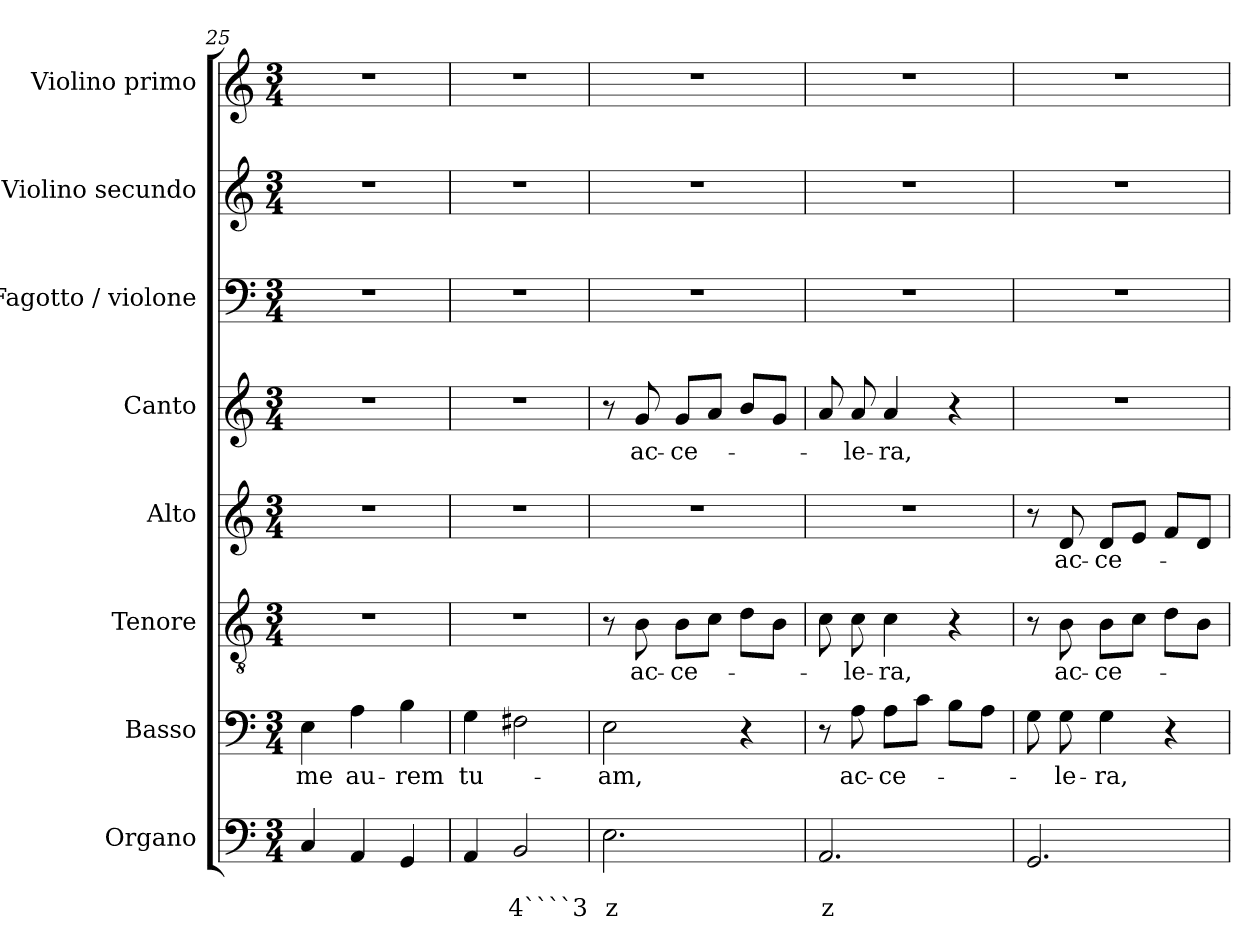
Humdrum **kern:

**kern	**text	**text	**kern	**text	**kern	**text	**kern	**text	**kern	**text	**kern	**kern	**kern
*part8	*part8	*part8	*part7	*part7	*part6	*part6	*part5	*part5	*part4	*part4	*part3	*part2	*part1
*staff8	*staff8	*staff8	*staff7	*staff7	*staff6	*staff6	*staff5	*staff5	*staff4	*staff4	*staff3	*staff2	*staff1
*I"Organo	*	*	*I"Basso	*	*I"Tenore	*	*I"Alto	*	*I"Canto	*	*I"Fagotto / violone	*I"Violino secundo	*I"Violino primo
*I'Org	*	*	*I'B	*	*I'T	*	*I'A	*	*I'C	*	*I'Vne	*I'V2	*I'V1
*clefF4	*	*	*clefF4	*	*clefGv2	*	*clefG2	*	*clefG2	*	*clefF4	*clefG2	*clefG2
*k[]	*	*	*k[]	*	*k[]	*	*k[]	*	*k[]	*	*k[]	*k[]	*k[]
*C:	*	*	*C:	*	*C:	*	*C:	*	*C:	*	*C:	*C:	*C:
*M3/4	*	*	*M3/4	*	*M3/4	*	*M3/4	*	*M3/4	*	*M3/4	*M3/4	*M3/4
=25	=25	=25	=25	=25	=25	=25	=25	=25	=25	=25	=25	=25	=25
!	!	!	!	!LO:LY:b	!	!	!	!	!	!	!	!	!
4C/	.	.	4E\	me	2.r	.	2.r	.	2.r	.	2.r	2.r	2.r
!	!	!	!	!LO:LY:b	!	!	!	!	!	!	!	!	!
4AA/	.	.	4A\	au-	.	.	.	.	.	.	.	.	.
!	!	!	!	!LO:LY:b	!	!	!	!	!	!	!	!	!
4GG/	.	.	4B\	-rem	.	.	.	.	.	.	.	.	.
=26	=26	=26	=26	=26	=26	=26	=26	=26	=26	=26	=26	=26	=26
!	!	!	!	!LO:LY:b	!	!	!	!	!	!	!	!	!
4AA/	.	.	4G\	tu-	2.r	.	2.r	.	2.r	.	2.r	2.r	2.r
!	!	!LO:LY:b	!	!	!	!	!	!	!	!	!	!	!
2BB/	.	4````3	2F#X\	.	.	.	.	.	.	.	.	.	.
=27	=27	=27	=27	=27	=27	=27	=27	=27	=27	=27	=27	=27	=27
!	!	!LO:LY:b	!	!LO:LY:b	!	!	!	!	!	!	!	!	!
2.E\	.	z	2E\	-am,	8r	.	2.r	.	8r	.	2.r	2.r	2.r
!	!	!	!	!	!	!LO:LY:b	!	!	!	!LO:LY:b	!	!	!
.	.	.	.	.	8B\	ac-	.	.	8g/	ac-	.	.	.
!	!	!	!	!	!	!LO:LY:b	!	!	!	!LO:LY:b	!	!	!
.	.	.	.	.	8B\L	-ce-	.	.	8g/L	-ce-	.	.	.
.	.	.	.	.	8c\J	.	.	.	8a/J	.	.	.	.
.	.	.	4r	.	8d\L	.	.	.	8b/L	.	.	.	.
.	.	.	.	.	8B\J	.	.	.	8g/J	.	.	.	.
=28	=28	=28	=28	=28	=28	=28	=28	=28	=28	=28	=28	=28	=28
!	!	!LO:LY:b	!	!	!	!	!	!	!	!	!	!	!
2.AA/	.	z	8r	.	8c\	.	2.r	.	8a/	.	2.r	2.r	2.r
!	!	!	!	!LO:LY:b	!	!LO:LY:b	!	!	!	!LO:LY:b	!	!	!
.	.	.	8A\	ac-	8c\	-le-	.	.	8a/	-le-	.	.	.
!	!	!	!	!LO:LY:b	!	!LO:LY:b	!	!	!	!LO:LY:b	!	!	!
.	.	.	8A\L	-ce-	4c\	-ra,	.	.	4a/	-ra,	.	.	.
.	.	.	8c\J	.	.	.	.	.	.	.	.	.	.
.	.	.	8B\L	.	4r	.	.	.	4r	.	.	.	.
.	.	.	8A\J	.	.	.	.	.	.	.	.	.	.
=29	=29	=29	=29	=29	=29	=29	=29	=29	=29	=29	=29	=29	=29
2.GG/	.	.	8G\	.	8r	.	8r	.	2.r	.	2.r	2.r	2.r
!	!	!	!	!LO:LY:b	!	!LO:LY:b	!	!LO:LY:b	!	!	!	!	!
.	.	.	8G\	-le-	8B\	ac-	8d/	ac-	.	.	.	.	.
!	!	!	!	!LO:LY:b	!	!LO:LY:b	!	!LO:LY:b	!	!	!	!	!
.	.	.	4G\	-ra,	8B\L	-ce-	8d/L	-ce-	.	.	.	.	.
.	.	.	.	.	8c\J	.	8e/J	.	.	.	.	.	.
.	.	.	4r	.	8d\L	.	8f/L	.	.	.	.	.	.
.	.	.	.	.	8B\J	.	8d/J	.	.	.	.	.	.
=	=	=	=	=	=	=	=	=	=	=	=	=	=
*-	*-	*-	*-	*-	*-	*-	*-	*-	*-	*-	*-	*-	*-
